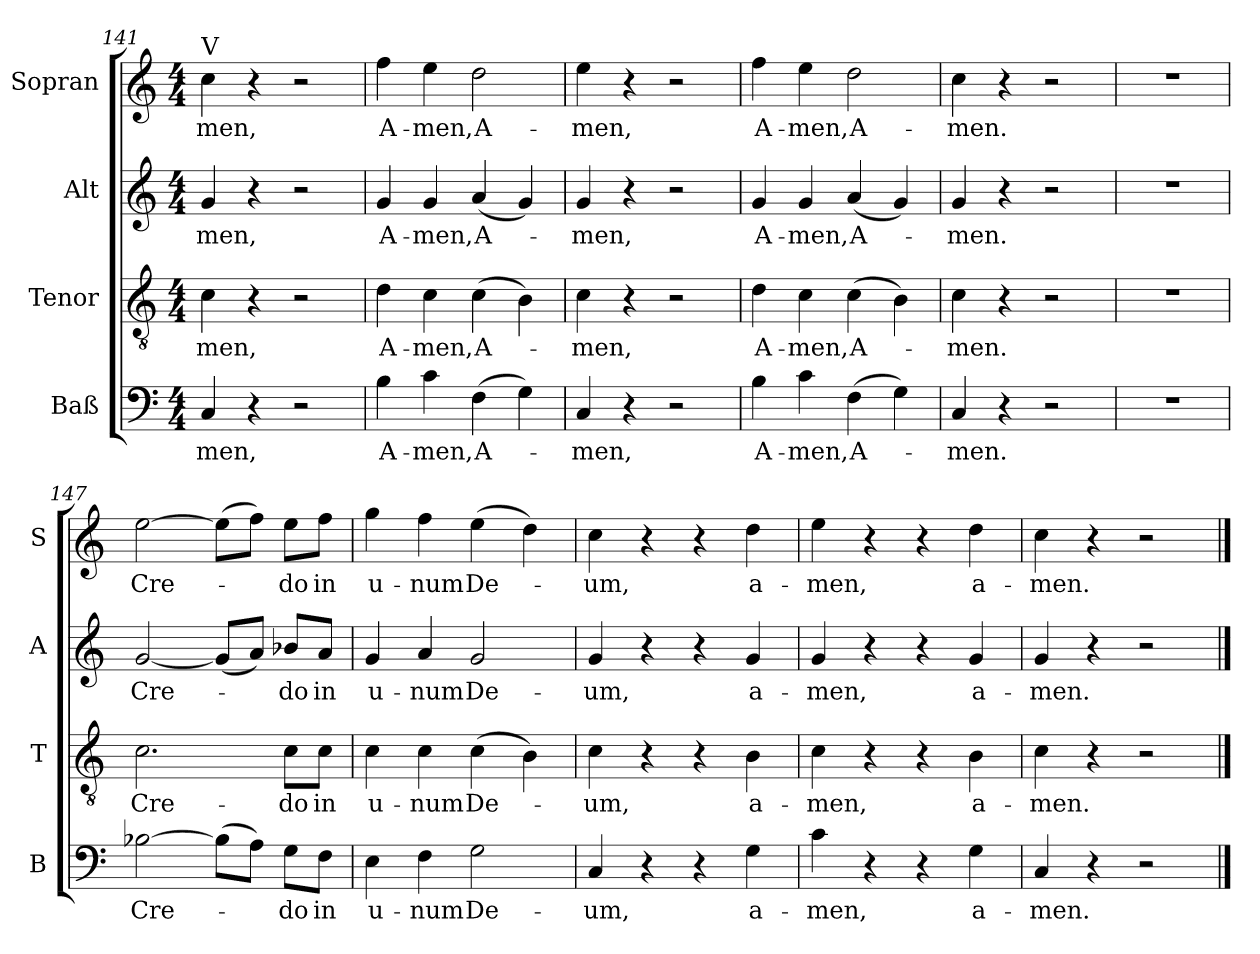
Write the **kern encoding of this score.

**kern	**text	**kern	**text	**kern	**text	**kern	**text
*part4	*part4	*part3	*part3	*part2	*part2	*part1	*part1
*staff4	*staff4	*staff3	*staff3	*staff2	*staff2	*staff1	*staff1
*I"Baß	*	*I"Tenor	*	*I"Alt	*	*I"Sopran	*
*I'B	*	*I'T	*	*I'A	*	*I'S	*
*clefF4	*	*clefGv2	*	*clefG2	*	*clefG2	*
*k[]	*	*k[]	*	*k[]	*	*k[]	*
*M4/4	*	*M4/4	*	*M4/4	*	*M4/4	*
=141	=141	=141	=141	=141	=141	=141	=141
!	!	!	!	!	!	!LO:TX:a:t=V	!
!	!LO:LY:b	!	!LO:LY:b	!	!LO:LY:b	!	!LO:LY:b
4C/	men,	4c\	men,	4g/	men,	4cc\	men,
4r	.	4r	.	4r	.	4r	.
2r	.	2r	.	2r	.	2r	.
=142	=142	=142	=142	=142	=142	=142	=142
!	!LO:LY:b	!	!LO:LY:b	!	!LO:LY:b	!	!LO:LY:b
4B\	A-	4d\	A-	4g/	A-	4ff\	A-
!	!LO:LY:b	!	!LO:LY:b	!	!LO:LY:b	!	!LO:LY:b
4c\	men,	4c\	men,	4g/	men,	4ee\	men,
!	!LO:LY:b	!	!LO:LY:b	!	!LO:LY:b	!	!LO:LY:b
(4F\	A-	(4c\	A-	(4a/	A-	2dd\	A-
4G\)	.	4B\)	.	4g/)	.	.	.
=143	=143	=143	=143	=143	=143	=143	=143
!	!LO:LY:b	!	!LO:LY:b	!	!LO:LY:b	!	!LO:LY:b
4C/	men,	4c\	men,	4g/	men,	4ee\	men,
4r	.	4r	.	4r	.	4r	.
2r	.	2r	.	2r	.	2r	.
=144	=144	=144	=144	=144	=144	=144	=144
!	!LO:LY:b	!	!LO:LY:b	!	!LO:LY:b	!	!LO:LY:b
4B\	A-	4d\	A-	4g/	A-	4ff\	A-
!	!LO:LY:b	!	!LO:LY:b	!	!LO:LY:b	!	!LO:LY:b
4c\	men,	4c\	men,	4g/	men,	4ee\	men,
!	!LO:LY:b	!	!LO:LY:b	!	!LO:LY:b	!	!LO:LY:b
(4F\	A-	(4c\	A-	(4a/	A-	2dd\	A-
4G\)	.	4B\)	.	4g/)	.	.	.
=145	=145	=145	=145	=145	=145	=145	=145
!	!LO:LY:b	!	!LO:LY:b	!	!LO:LY:b	!	!LO:LY:b
4C/	men.	4c\	men.	4g/	men.	4cc\	men.
4r	.	4r	.	4r	.	4r	.
2r	.	2r	.	2r	.	2r	.
=146	=146	=146	=146	=146	=146	=146	=146
1r	.	1r	.	1r	.	1r	.
=147	=147	=147	=147	=147	=147	=147	=147
!	!LO:LY:b	!	!LO:LY:b	!	!LO:LY:b	!	!LO:LY:b
[2B-X\	Cre-	2.c\	Cre-	[2g/	Cre-	[2ee\	Cre-
(8B-\L]	.	.	.	(8g/L]	.	(8ee\L]	.
8A\J)	.	.	.	8a/J)	.	8ff\J)	.
!	!LO:LY:b	!	!LO:LY:b	!	!LO:LY:b	!	!LO:LY:b
8G\L	do	8c\L	do	8b-X/L	do	8ee\L	do
!	!LO:LY:b	!	!LO:LY:b	!	!LO:LY:b	!	!LO:LY:b
8F\J	in	8c\J	in	8a/J	in	8ff\J	in
!!LO:PB:g=z
=148	=148	=148	=148	=148	=148	=148	=148
!	!LO:LY:b	!	!LO:LY:b	!	!LO:LY:b	!	!LO:LY:b
4E\	u-	4c\	u-	4g/	u-	4gg\	u-
!	!LO:LY:b	!	!LO:LY:b	!	!LO:LY:b	!	!LO:LY:b
4F\	num	4c\	num	4a/	num	4ff\	num
!	!LO:LY:b	!	!LO:LY:b	!	!LO:LY:b	!	!LO:LY:b
2G\	De-	(4c\	De-	2g/	De-	(4ee\	De-
.	.	4B\)	.	.	.	4dd\)	.
=149	=149	=149	=149	=149	=149	=149	=149
!	!LO:LY:b	!	!LO:LY:b	!	!LO:LY:b	!	!LO:LY:b
4C/	um,	4c\	-um,	4g/	um,	4cc\	-um,
4r	.	4r	.	4r	.	4r	.
4r	.	4r	.	4r	.	4r	.
!	!LO:LY:b	!	!LO:LY:b	!	!LO:LY:b	!	!LO:LY:b
4G\	a-	4B\	a-	4g/	a-	4dd\	a-
=150	=150	=150	=150	=150	=150	=150	=150
!	!LO:LY:b	!	!LO:LY:b	!	!LO:LY:b	!	!LO:LY:b
4c\	men,	4c\	men,	4g/	men,	4ee\	men,
4r	.	4r	.	4r	.	4r	.
4r	.	4r	.	4r	.	4r	.
!	!LO:LY:b	!	!LO:LY:b	!	!LO:LY:b	!	!LO:LY:b
4G\	a-	4B\	a-	4g/	a-	4dd\	a-
=151	=151	=151	=151	=151	=151	=151	=151
!	!LO:LY:b	!	!LO:LY:b	!	!LO:LY:b	!	!LO:LY:b
4C/	men.	4c\	men.	4g/	men.	4cc\	men.
4r	.	4r	.	4r	.	4r	.
2r	.	2r	.	2r	.	2r	.
==	==	==	==	==	==	==	==
*-	*-	*-	*-	*-	*-	*-	*-
